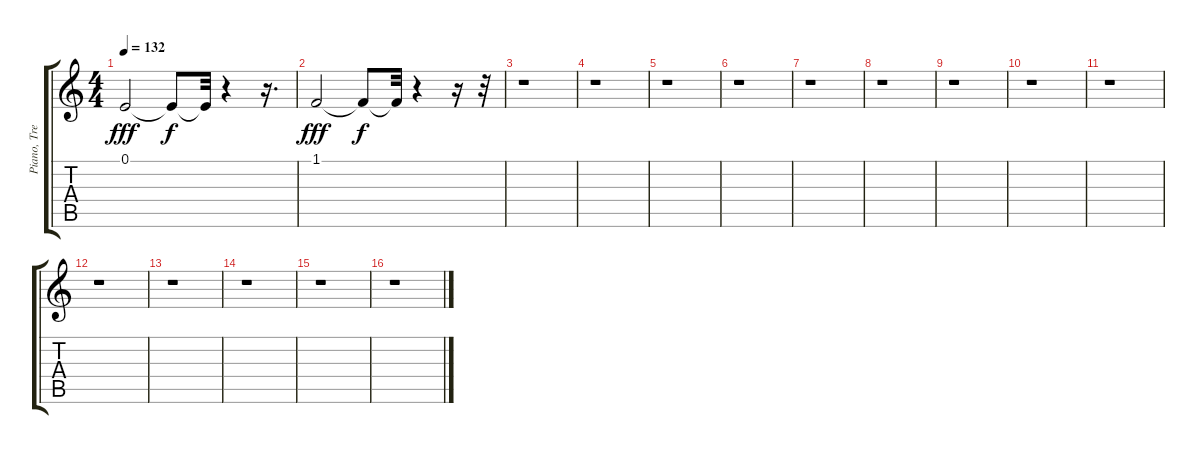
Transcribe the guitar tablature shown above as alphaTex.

\track ("Piano, Treble Clef" "Piano, Tre") {instrument acousticgrandpiano}
\staff {score tabs}
\tuning (E4 B3 G3 D3 A2 E2) {hide}
\ts (4 4)
\tempo 132
\clef g2
\ks c
0.1.2{dy fff} 0.1{t}.8{dy f} 0.1{t}.32 r.4 r.16{d} |
1.1.2{dy fff} 1.1{t}.8{dy f} 1.1{t}.32 r.4 r.16 r.32 |
r.1 |
r.1 |
r.1 |
r.1 |
r.1 |
r.1 |
r.1 |
r.1 |
r.1 |
r.1 |
r.1 |
r.1 |
r.1 |
r.1
